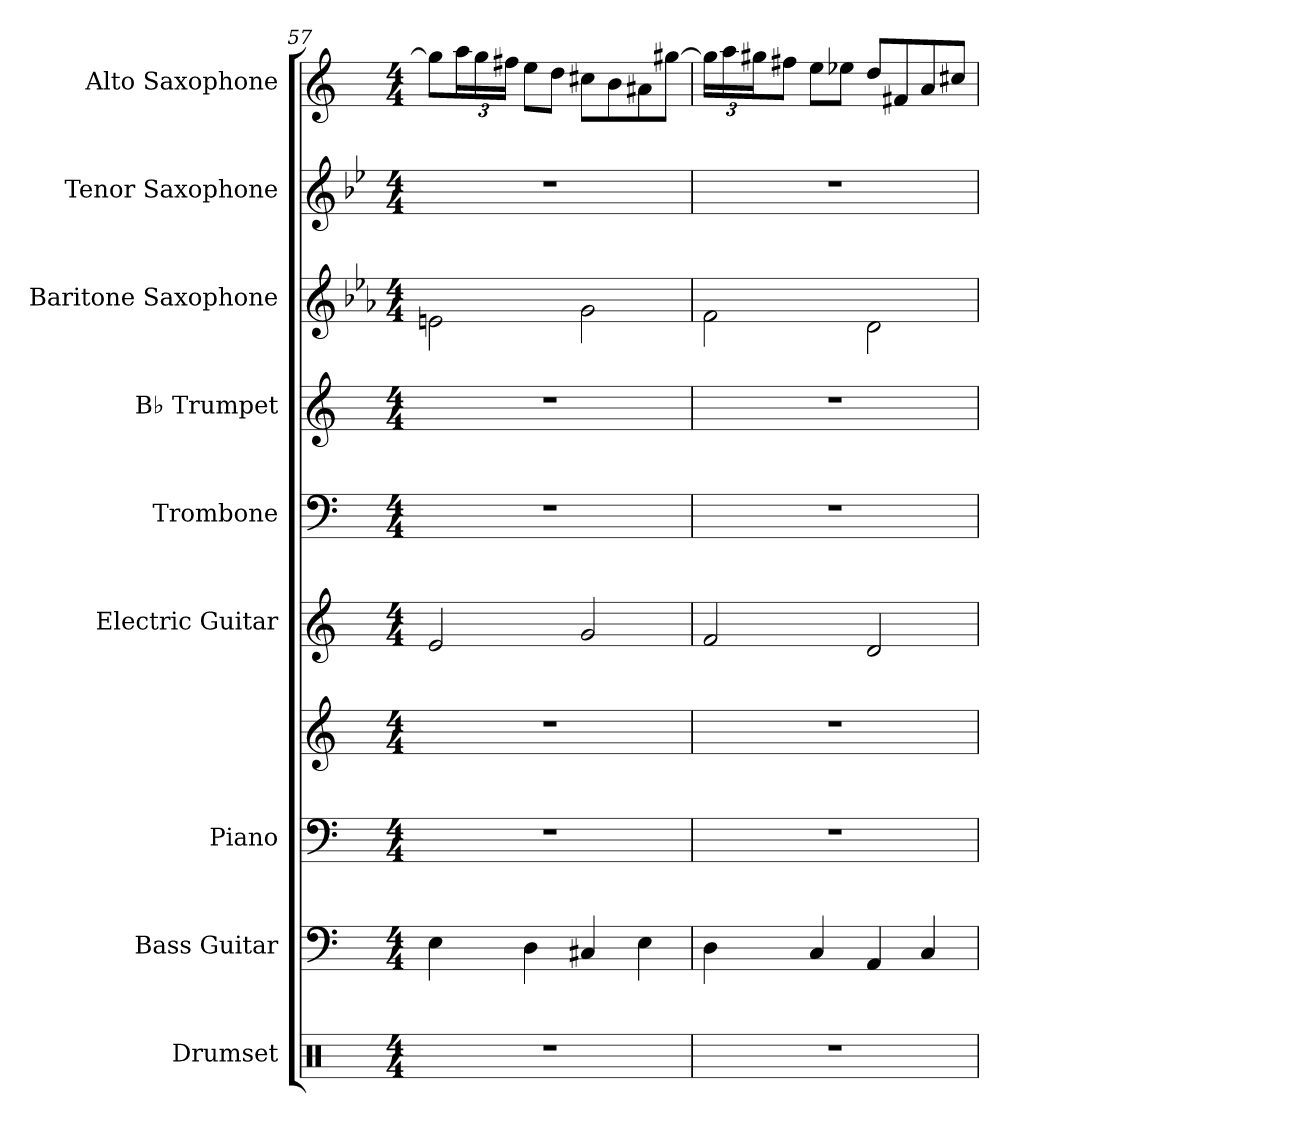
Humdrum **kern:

**kern	**kern	**kern	**kern	**kern	**kern	**kern	**kern	**kern	**kern
*part9	*part8	*part7	*part7	*part6	*part5	*part4	*part3	*part2	*part1
*staff10	*staff9	*staff8	*staff7	*staff6	*staff5	*staff4	*staff3	*staff2	*staff1
*I"Drumset	*I"Bass Guitar	*I"Piano	*	*I"Electric Guitar	*I"Trombone	*I"B♭ Trumpet	*I"Baritone Saxophone	*I"Tenor Saxophone	*I"Alto Saxophone
*I'D. Set	*I'B. Guit.	*I'Pno.	*	*I'El. Guit.	*I'Tbn.	*I'B♭ Tpt.	*I'Bar. Sax.	*I'T. Sax.	*I'A. Sax.
*clefX	*clefF4	*clefF4	*clefG2	*clefG2	*clefF4	*clefG2	*clefG2	*clefG2	*clefG2
*	*ITrd7c12	*	*	*	*	*ITrd1c2	*ITrd12c21	*ITrd8c14	*ITrd5c9
*k[]	*k[]	*k[]	*k[]	*k[]	*k[]	*k[b-e-]	*k[b-e-a-]	*k[b-e-]	*k[b-e-a-]
*M4/4	*M4/4	*M4/4	*M4/4	*M4/4	*M4/4	*M4/4	*M4/4	*M4/4	*M4/4
=57	=57	=57	=57	=57	=57	=57	=57	=57	=57
1r	4EE\	1r	1r	2e/	1r	1r	2En\	1r	8b-\L]
*	*	*	*	*	*	*	*	*	*Xbrackettup
.	.	.	.	.	.	.	.	.	24cc\L
.	.	.	.	.	.	.	.	.	24b-\
.	.	.	.	.	.	.	.	.	24an\JJ
.	4DD\	.	.	.	.	.	.	.	8g\L
.	.	.	.	.	.	.	.	.	8f\J
.	4CC#X/	.	.	2g/	.	.	2G\	.	8en\L
.	.	.	.	.	.	.	.	.	8d\
.	4EE\	.	.	.	.	.	.	.	8c#X\
.	.	.	.	.	.	.	.	.	[8bn\J
=58	=58	=58	=58	=58	=58	=58	=58	=58	=58
1r	4DD\	1r	1r	2f/	1r	1r	2F\	1r	24b\LL]
.	.	.	.	.	.	.	.	.	24cc\
.	.	.	.	.	.	.	.	.	24bn\J
.	.	.	.	.	.	.	.	.	8an\J
.	4CC/	.	.	.	.	.	.	.	8g\L
.	.	.	.	.	.	.	.	.	8g-X\J
.	4AAA/	.	.	2d/	.	.	2D\	.	8f/L
.	.	.	.	.	.	.	.	.	8An/
.	4CC/	.	.	.	.	.	.	.	8c/
.	.	.	.	.	.	.	.	.	8en/J
=	=	=	=	=	=	=	=	=	=
*-	*-	*-	*-	*-	*-	*-	*-	*-	*-
